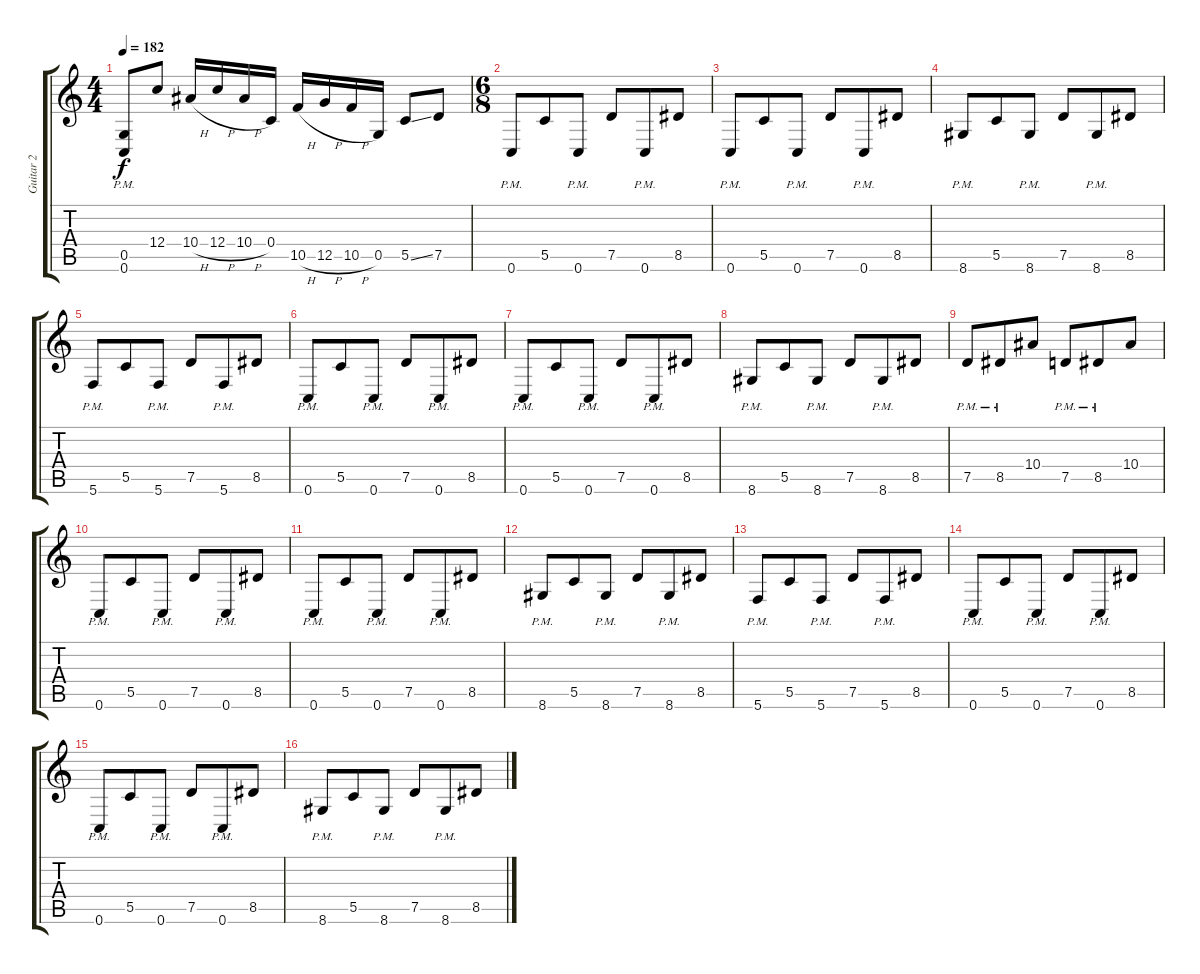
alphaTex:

\track ("Guitar 2" "Guitar 2") {instrument distortionguitar}
\staff {score tabs}
\tuning (D4 A3 F3 C3 G2 C2) {hide}
\ts (4 4)
\tempo 182
\clef g2
\ks c
(0.5{pm} 0.6{pm}).8{dy f} 12.4.8 10.4{h}.16 12.4{h}.16 10.4{h}.16 0.4.16 10.5{h}.16 12.5{h}.16 10.5{h}.16 0.5.16 5.5{ss}.8 7.5.8 |
\ts (6 8)
0.6{pm}.8 5.5.8 0.6{pm}.8 7.5.8 0.6{pm}.8 8.5.8 |
0.6{pm}.8 5.5.8 0.6{pm}.8 7.5.8 0.6{pm}.8 8.5.8 |
8.6{pm}.8 5.5.8 8.6{pm}.8 7.5.8 8.6{pm}.8 8.5.8 |
5.6{pm}.8 5.5.8 5.6{pm}.8 7.5.8 5.6{pm}.8 8.5.8 |
0.6{pm}.8 5.5.8 0.6{pm}.8 7.5.8 0.6{pm}.8 8.5.8 |
0.6{pm}.8 5.5.8 0.6{pm}.8 7.5.8 0.6{pm}.8 8.5.8 |
8.6{pm}.8 5.5.8 8.6{pm}.8 7.5.8 8.6{pm}.8 8.5.8 |
7.5{pm}.8 8.5{pm}.8 10.4.8 7.5{pm}.8 8.5{pm}.8 10.4.8 |
0.6{pm}.8 5.5.8 0.6{pm}.8 7.5.8 0.6{pm}.8 8.5.8 |
0.6{pm}.8 5.5.8 0.6{pm}.8 7.5.8 0.6{pm}.8 8.5.8 |
8.6{pm}.8 5.5.8 8.6{pm}.8 7.5.8 8.6{pm}.8 8.5.8 |
5.6{pm}.8 5.5.8 5.6{pm}.8 7.5.8 5.6{pm}.8 8.5.8 |
0.6{pm}.8 5.5.8 0.6{pm}.8 7.5.8 0.6{pm}.8 8.5.8 |
0.6{pm}.8 5.5.8 0.6{pm}.8 7.5.8 0.6{pm}.8 8.5.8 |
8.6{pm}.8 5.5.8 8.6{pm}.8 7.5.8 8.6{pm}.8 8.5.8
